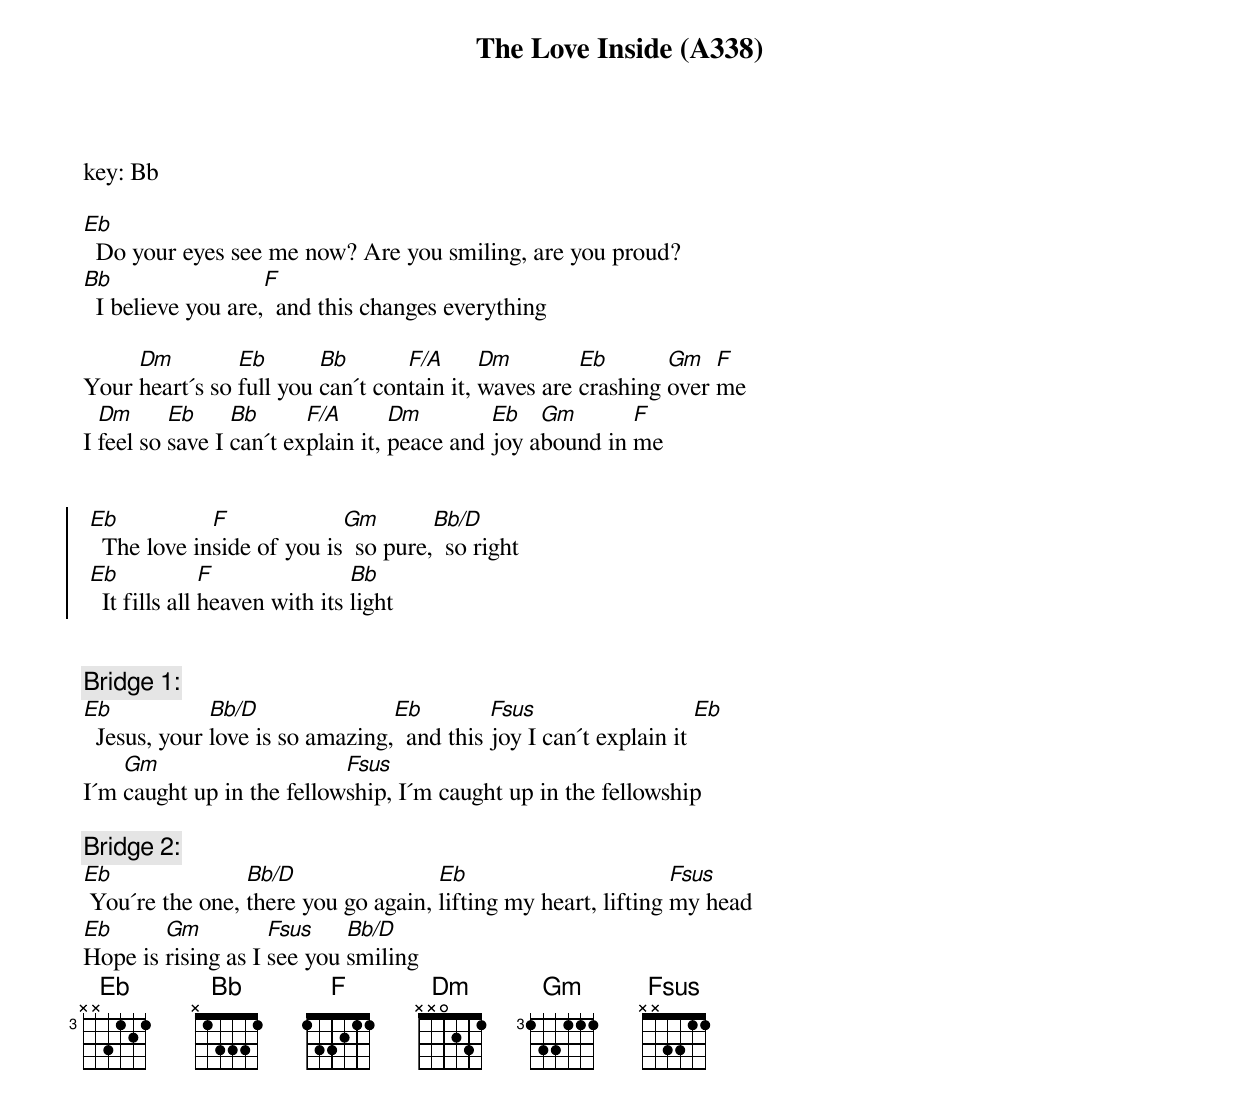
{title: The Love Inside (A338)}
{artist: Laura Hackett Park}
key: Bb

[Eb]  Do your eyes see me now? Are you smiling, are you proud?
[Bb]  I believe you are,[F]  and this changes everything

Your [Dm]heart´s so [Eb]full you [Bb]can´t con[F/A]tain it, [Dm]waves are [Eb]crashing [Gm]over [F]me
I [Dm]feel so [Eb]save I [Bb]can´t ex[F/A]plain it, [Dm]peace and [Eb]joy a[Gm]bound in [F]me


{soc}
 [Eb]  The love in[F]side of you is[Gm]  so pure,[Bb/D]  so right
 [Eb]  It fills all [F]heaven with its [Bb]light
 {eoc}


{comment: Bridge 1:}
[Eb]  Jesus, your [Bb/D]love is so amazing,[Eb]  and this [Fsus]joy I can´t explain it [Eb]
I´m [Gm]caught up in the fellow[Fsus]ship, I´m caught up in the fellowship

{comment: Bridge 2:}
[Eb] You´re the one, [Bb/D]there you go again, [Eb]lifting my heart, lifting [Fsus]my head
[Eb]Hope is [Gm]rising as I [Fsus]see you [Bb/D]smiling
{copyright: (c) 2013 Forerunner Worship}
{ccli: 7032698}
